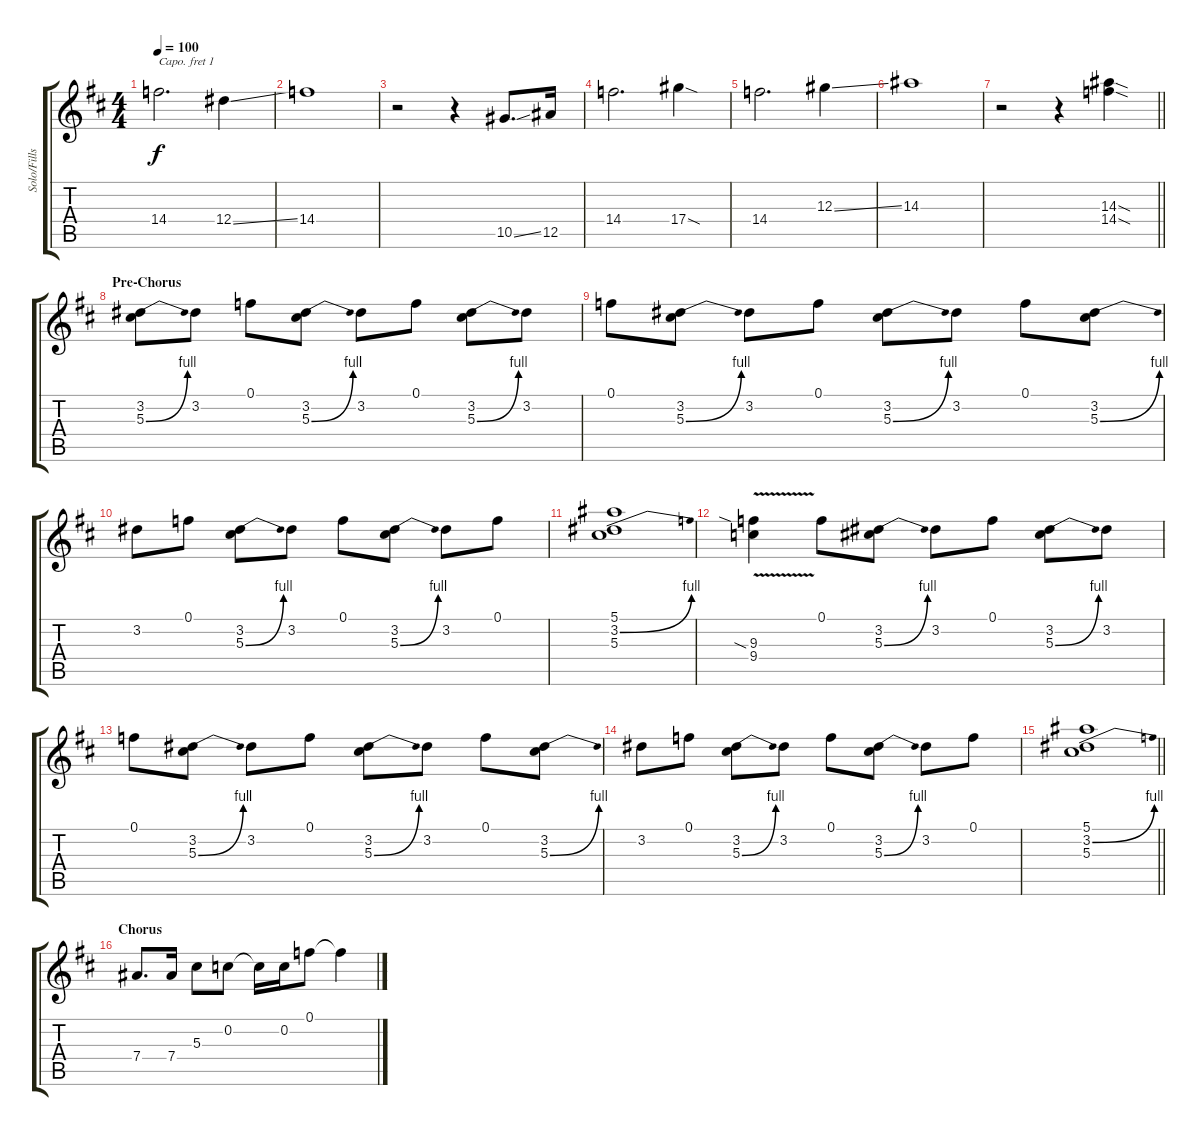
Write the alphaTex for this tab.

\track ("Solo/Fills" "Solo/Fills") {instrument overdrivenguitar}
\staff {score tabs}
\capo 1
\tuning (E4 B3 G3 D3 A2 E2) {hide}
\ts (4 4)
\tempo 100
\clef g2
\ks d
14.4.2{d dy f} 12.4{ss}.4 |
14.4.1 |
r.2 r.4 10.5{ss}.8{d} 12.5.16 |
14.4.2{d} 17.4{sod}.4 |
14.4.2{d} 12.3{ss}.4 |
14.3.1 |
\barLineRight lightlight
r.2 r.4 (14.3{sod} 14.4{sod}).4 |
\section ("" "Pre-Chorus")
(3.2 5.3{be (bend 0 0 60 4)}).8 3.2.8 0.1.8 (3.2 5.3{be (bend 0 0 60 4)}).8 3.2.8 0.1.8 (3.2 5.3{be (bend 0 0 60 4)}).8 3.2.8 |
0.1.8 (3.2 5.3{be (bend 0 0 60 4)}).8 3.2.8 0.1.8 (3.2 5.3{be (bend 0 0 60 4)}).8 3.2.8 0.1.8 (3.2 5.3{be (bend 0 0 60 4)}).8 |
3.2.8 0.1.8 (3.2 5.3{be (bend 0 0 60 4)}).8 3.2.8 0.1.8 (3.2 5.3{be (bend 0 0 60 4)}).8 3.2.8 0.1.8 |
(5.1 3.2{be (bend 0 0 60 4)} 5.3).1 |
(9.3{sia} 9.4{v}).4 0.1.8 (3.2 5.3{be (bend 0 0 60 4)}).8 3.2.8 0.1.8 (3.2 5.3{be (bend 0 0 60 4)}).8 3.2.8 |
0.1.8 (3.2 5.3{be (bend 0 0 60 4)}).8 3.2.8 0.1.8 (3.2 5.3{be (bend 0 0 60 4)}).8 3.2.8 0.1.8 (3.2 5.3{be (bend 0 0 60 4)}).8 |
3.2.8 0.1.8 (3.2 5.3{be (bend 0 0 60 4)}).8 3.2.8 0.1.8 (3.2 5.3{be (bend 0 0 60 4)}).8 3.2.8 0.1.8 |
\barLineRight lightlight
(5.1 3.2{be (bend 0 0 60 4)} 5.3).1 |
\section ("" "Chorus")
7.4.8{d} 7.4.16 5.3.8 0.2.8 0.2{t}.16 0.2.16 0.1.8 0.1{t}.4
